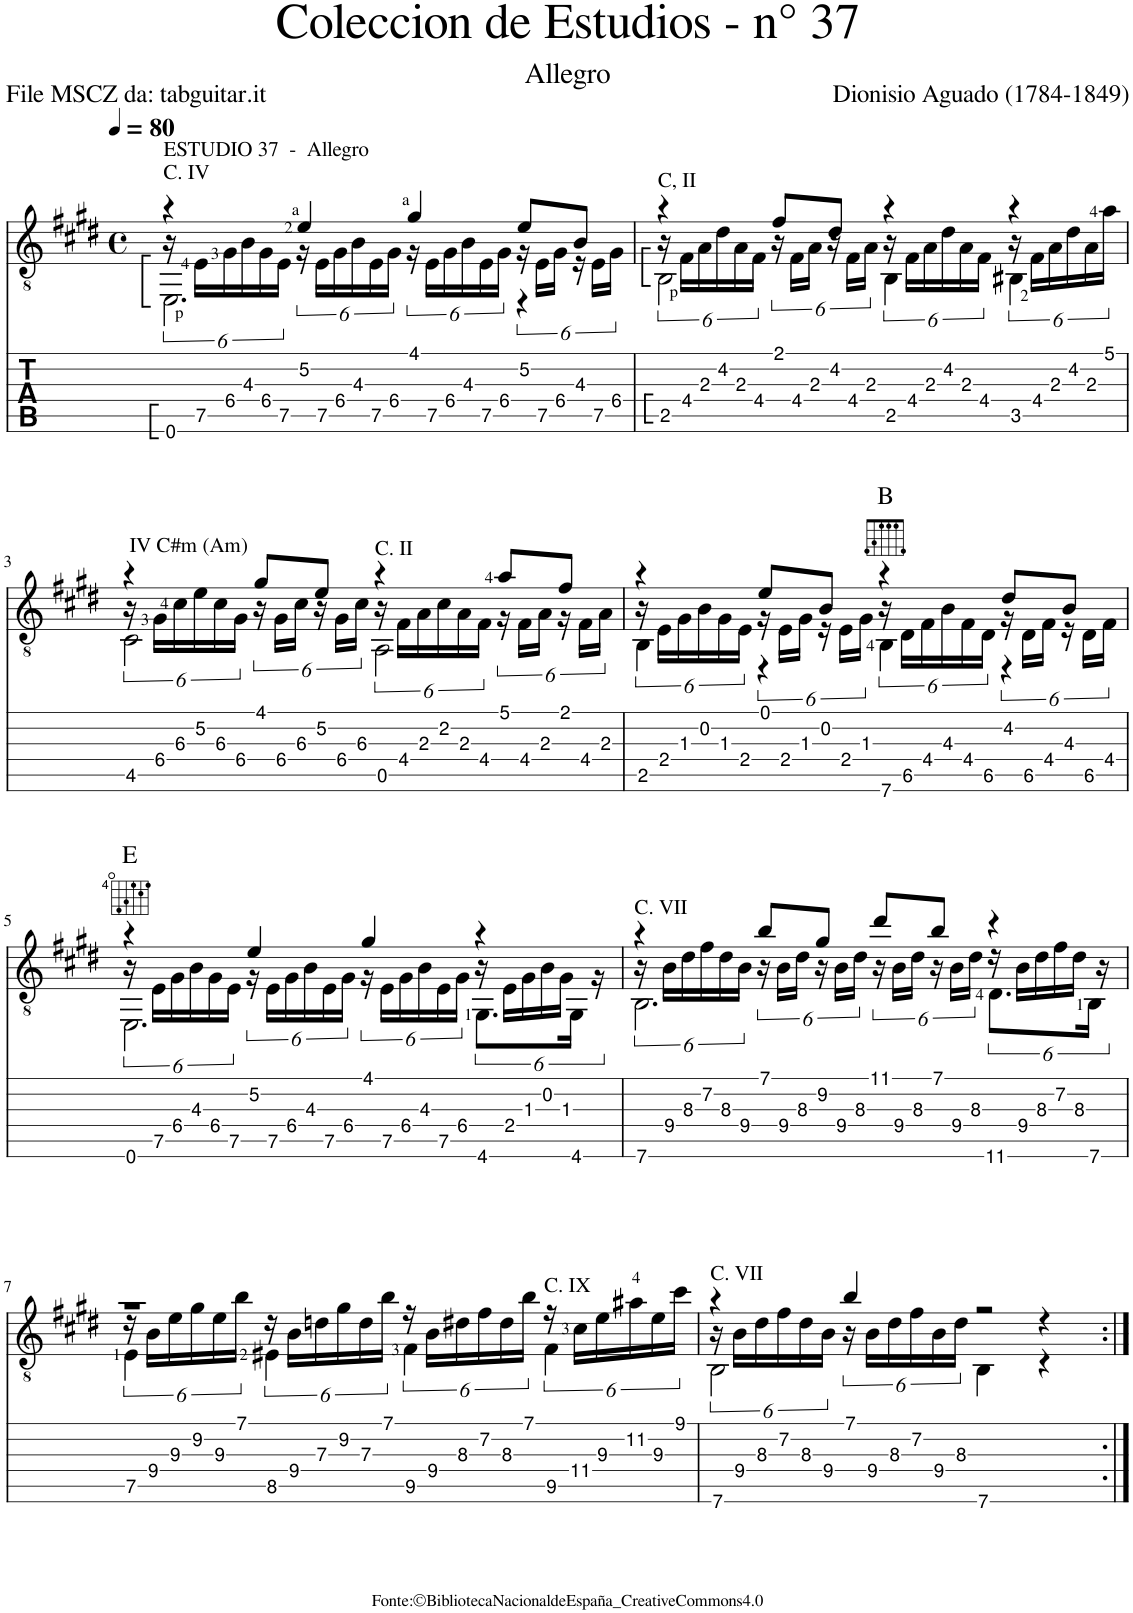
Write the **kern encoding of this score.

**kern	**kern	**harte
*part1	*part1	*part1
*staff2	*staff1	*
*I"Guitar	*	*
*I'Guit.	*	*
*stria6	*	*
*	*clefGv2	*
*k[f#c#g#d#]	*k[f#c#g#d#]	*
*M4/4	*M4/4	*
*met(c)	*met(c)	*
*MM80	*MM80	*
=1	=1	=1
*^	*	*
*	*Xbrackettup	*	*
*	*^	*^	*
*	*	*	*	*^	*
!	!	!	!LO:TX:a:t=ESTUDIO 37  -  Allegro	!	!	!
!	!	!	!LO:TX:a:t=C. IV	!	!	!
4r	24r	2.EE::	4r	24r	2.EE::\	.
.	24ELL	.	.	24E\LL	.	.
.	24G#J	.	.	24G#\	.	.
.	24BL	.	.	24B\	.	.
.	24G#	.	.	24G#\	.	.
.	24EJJ	.	.	24E\JJ	.	.
4e	24r	.	4e/	24r	.	.
.	24ELL	.	.	24E\LL	.	.
.	24G#J	.	.	24G#\	.	.
.	24BL	.	.	24B\	.	.
.	24E	.	.	24E\	.	.
.	24G#JJ	.	.	24G#\JJ	.	.
4g#	24r	.	4g#/	24r	.	.
.	24ELL	.	.	24E\LL	.	.
.	24G#J	.	.	24G#\	.	.
.	24BL	.	.	24B\	.	.
.	24E	.	.	24E\	.	.
.	24G#JJ	.	.	24G#\JJ	.	.
8eL	24r	4r	8e/L	24r	4r	.
.	24ELL	.	.	24E\LL	.	.
.	24G#JJ	.	.	24G#\JJ	.	.
8BJ	24r	.	8B/J	24r	.	.
.	24ELL	.	.	24E\LL	.	.
.	24G#JJ	.	.	24G#\JJ	.	.
=2	=2	=2	=2	=2	=2	=2
!	!	!	!LO:TX:a:t=C, II	!	!	!
4r	24r	2BB::	4r	24r	2BB::\	.
.	24F#LL	.	.	24F#\LL	.	.
.	24AJ	.	.	24A\	.	.
.	24d#L	.	.	24d#\	.	.
.	24A	.	.	24A\	.	.
.	24F#JJ	.	.	24F#\JJ	.	.
8f#L	24r	.	8f#/L	24r	.	.
.	24F#LL	.	.	24F#\LL	.	.
.	24AJJ	.	.	24A\JJ	.	.
8d#J	24r	.	8d#/J	24r	.	.
.	24F#LL	.	.	24F#\LL	.	.
.	24AJJ	.	.	24A\JJ	.	.
4r	24r	4BB	4r	24r	4BB\	.
.	24F#LL	.	.	24F#\LL	.	.
.	24AJ	.	.	24A\	.	.
.	24d#L	.	.	24d#\	.	.
.	24A	.	.	24A\	.	.
.	24F#JJ	.	.	24F#\JJ	.	.
4r	24r	4BB#	4r	24r	4BB#X\	.
.	24F#LL	.	.	24F#\LL	.	.
.	24AJ	.	.	24A\	.	.
.	24d#L	.	.	24d#\	.	.
.	24A	.	.	24A\	.	.
.	24aJJ	.	.	24a\JJ	.	.
!!LO:LB:g=z	!!	!!
=3	=3	=3	=3	=3	=3	=3
!	!	!	!LO:TX:a:t=IV C#m (Am)	!	!	!
4r	24r	2C#	4r	24r	2C#\	.
.	24G#LL	.	.	24G#\LL	.	.
.	24c#J	.	.	24c#\	.	.
.	24eL	.	.	24e\	.	.
.	24c#	.	.	24c#\	.	.
.	24G#JJ	.	.	24G#\JJ	.	.
8g#L	24r	.	8g#/L	24r	.	.
.	24G#LL	.	.	24G#\LL	.	.
.	24c#JJ	.	.	24c#\JJ	.	.
8eJ	24r	.	8e/J	24r	.	.
.	24G#LL	.	.	24G#\LL	.	.
.	24c#JJ	.	.	24c#\JJ	.	.
!	!	!	!LO:TX:a:t=C. II	!	!	!
4r	24r	2AA	4r	24r	2AA\	.
.	24F#LL	.	.	24F#\LL	.	.
.	24AJ	.	.	24A\	.	.
.	24c#L	.	.	24c#\	.	.
.	24A	.	.	24A\	.	.
.	24F#JJ	.	.	24F#\JJ	.	.
8aL	24r	.	8a/L	24r	.	.
.	24F#LL	.	.	24F#\LL	.	.
.	24AJJ	.	.	24A\JJ	.	.
8f#J	24r	.	8f#/J	24r	.	.
.	24F#LL	.	.	24F#\LL	.	.
.	24AJJ	.	.	24A\JJ	.	.
=4	=4	=4	=4	=4	=4	=4
4r	24r	4BB	4r	24r	4BB\	.
.	24ELL	.	.	24E\LL	.	.
.	24G#J	.	.	24G#\	.	.
.	24BL	.	.	24B\	.	.
.	24G#	.	.	24G#\	.	.
.	24EJJ	.	.	24E\JJ	.	.
8eL	24r	4r	8e/L	24r	4r	.
.	24ELL	.	.	24E\LL	.	.
.	24G#JJ	.	.	24G#\JJ	.	.
8BJ	24r	.	8B/J	24r	.	.
.	24ELL	.	.	24E\LL	.	.
.	24G#JJ	.	.	24G#\JJ	.	.
4r	24r	4BB	4r	24r	4BB\	B:maj
.	24D#LL	.	.	24D#\LL	.	.
.	24F#J	.	.	24F#\	.	.
.	24BL	.	.	24B\	.	.
.	24F#	.	.	24F#\	.	.
.	24D#JJ	.	.	24D#\JJ	.	.
8d#L	24r	4r	8d#/L	24r	4r	.
.	24D#LL	.	.	24D#\LL	.	.
.	24F#JJ	.	.	24F#\JJ	.	.
8BJ	24r	.	8B/J	24r	.	.
.	24D#LL	.	.	24D#\LL	.	.
.	24F#JJ	.	.	24F#\JJ	.	.
!!LO:LB:g=z	!!	!!
=5	=5	=5	=5	=5	=5	=5
4r	24r	2.EE	4r	24r	2.EE\	E:maj
.	24ELL	.	.	24E\LL	.	.
.	24G#J	.	.	24G#\	.	.
.	24BL	.	.	24B\	.	.
.	24G#	.	.	24G#\	.	.
.	24EJJ	.	.	24E\JJ	.	.
4e	24r	.	4e/	24r	.	.
.	24ELL	.	.	24E\LL	.	.
.	24G#J	.	.	24G#\	.	.
.	24BL	.	.	24B\	.	.
.	24E	.	.	24E\	.	.
.	24G#JJ	.	.	24G#\JJ	.	.
4g#	24r	.	4g#/	24r	.	.
.	24ELL	.	.	24E\LL	.	.
.	24G#J	.	.	24G#\	.	.
.	24BL	.	.	24B\	.	.
.	24E	.	.	24E\	.	.
.	24G#JJ	.	.	24G#\JJ	.	.
4r	24r	8.GG#L	4r	24r	8.GG#\L	.
.	24ELL	.	.	24E\LL	.	.
.	24G#J	.	.	24G#\	.	.
.	24BL	.	.	24B\	.	.
.	24G#JJ	.	.	24G#\JJ	.	.
.	.	16GG#Jk	.	.	16GG#\Jk	.
.	24r	.	.	24r	.	.
=6	=6	=6	=6	=6	=6	=6
!	!	!	!LO:TX:a:t=C. VII	!	!	!
4r	24r	2.BB	4r	24r	2.BB\	.
.	24BLL	.	.	24B\LL	.	.
.	24d#J	.	.	24d#\	.	.
.	24f#L	.	.	24f#\	.	.
.	24d#	.	.	24d#\	.	.
.	24BJJ	.	.	24B\JJ	.	.
8bL	24r	.	8b/L	24r	.	.
.	24BLL	.	.	24B\LL	.	.
.	24d#JJ	.	.	24d#\JJ	.	.
8g#J	24r	.	8g#/J	24r	.	.
.	24BLL	.	.	24B\LL	.	.
.	24d#JJ	.	.	24d#\JJ	.	.
8dd#L	24r	.	8dd#/L	24r	.	.
.	24BLL	.	.	24B\LL	.	.
.	24d#JJ	.	.	24d#\JJ	.	.
8bJ	24r	.	8b/J	24r	.	.
.	24BLL	.	.	24B\LL	.	.
.	24d#JJ	.	.	24d#\JJ	.	.
4r	24r	8.D#L	4r	24r	8.D#\L	.
.	24BLL	.	.	24B\LL	.	.
.	24d#J	.	.	24d#\	.	.
.	24f#L	.	.	24f#\	.	.
.	24d#JJ	.	.	24d#\JJ	.	.
.	.	16BBJk	.	.	16BB\Jk	.
.	24r	.	.	24r	.	.
!!LO:LB:g=z	!!	!!
=7	=7	=7	=7	=7	=7	=7
1r	24r	4E	1r	24r	4E\	.
.	24BLL	.	.	24B\LL	.	.
.	24eJ	.	.	24e\	.	.
.	24g#L	.	.	24g#\	.	.
.	24e	.	.	24e\	.	.
.	24bJJ	.	.	24b\JJ	.	.
.	24r	4E#	.	24r	4E#X\	.
.	24BLL	.	.	24B\LL	.	.
.	24dJ	.	.	24dn\	.	.
.	24g#L	.	.	24g#\	.	.
.	24d	.	.	24d\	.	.
.	24bJJ	.	.	24b\JJ	.	.
.	24r	4F#	.	24r	4F#\	.
.	24BLL	.	.	24B\LL	.	.
.	24d#J	.	.	24d#X\	.	.
.	24f#L	.	.	24f#\	.	.
.	24d#	.	.	24d#\	.	.
.	24bJJ	.	.	24b\JJ	.	.
!	!	!	!	!LO:TX:a:t=C. IX	!	!
.	24r	4F#	.	24r	4F#\	.
.	24c#LL	.	.	24c#\LL	.	.
.	24eJ	.	.	24e\	.	.
.	24a#L	.	.	24a#X\	.	.
.	24e	.	.	24e\	.	.
.	24cc#JJ	.	.	24cc#\JJ	.	.
=8	=8	=8	=8	=8	=8	=8
!	!	!	!LO:TX:a:t=C. VII	!	!	!
4r	24r	2BB	4r	24r	2BB\	.
.	24BLL	.	.	24B\LL	.	.
.	24d#J	.	.	24d#\	.	.
.	24f#L	.	.	24f#\	.	.
.	24d#	.	.	24d#\	.	.
.	24BJJ	.	.	24B\JJ	.	.
4b	24r	.	4b/	24r	.	.
.	24BLL	.	.	24B\LL	.	.
.	24d#J	.	.	24d#\	.	.
.	24f#L	.	.	24f#\	.	.
.	24B	.	.	24B\	.	.
.	24d#JJ	.	.	24d#\JJ	.	.
2r	4ryy	4BB	2r	4ryy	4BB\	.
.	4r	4r	.	4r	4r	.
*v	*v	*v	*	*	*	*
*	*v	*v	*v	*
=:|!	=:|!	=:|!
*-	*-	*-
